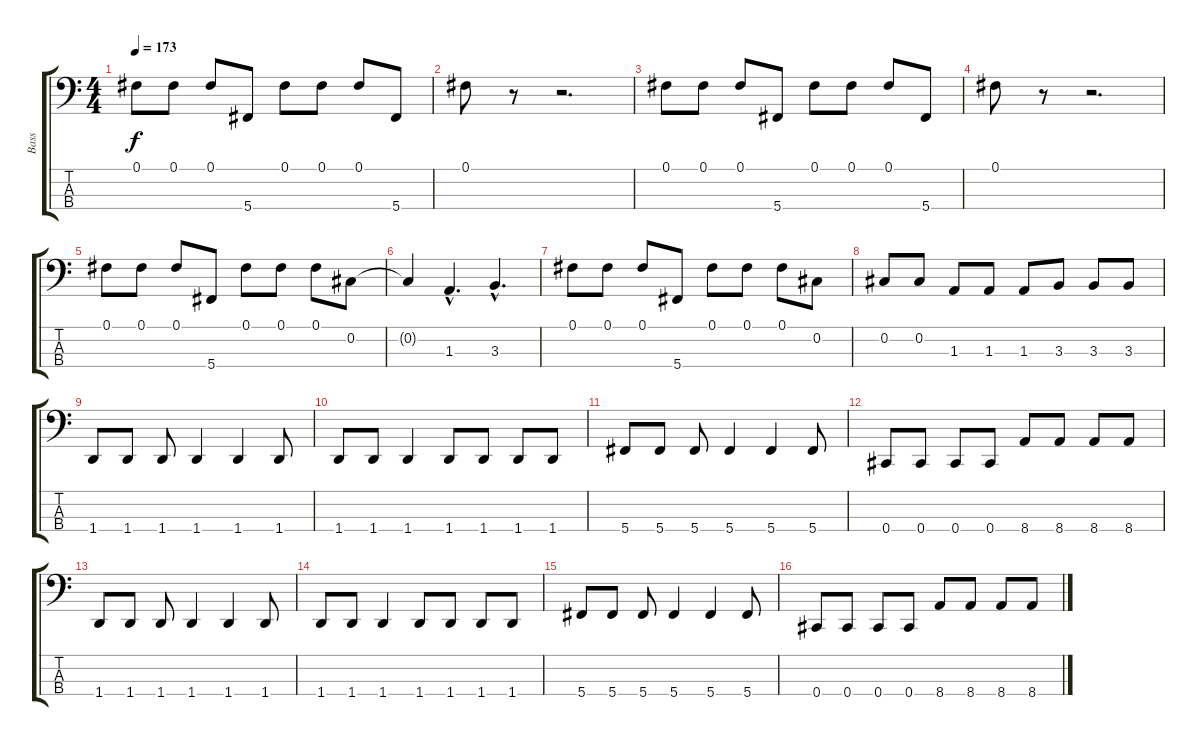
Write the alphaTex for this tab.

\track ("Bass" "Bass") {instrument electricbassfinger}
\staff {score tabs}
\tuning (Gb2 Db2 Ab1 Db1) {hide}
\ts (4 4)
\tempo 173
\clef f4
\ks c
0.1.8{dy f} 0.1.8 0.1.8 5.4.8 0.1.8 0.1.8 0.1.8 5.4.8 |
0.1.8 r.8 r.2{d} |
0.1.8 0.1.8 0.1.8 5.4.8 0.1.8 0.1.8 0.1.8 5.4.8 |
0.1.8 r.8 r.2{d} |
0.1.8 0.1.8 0.1.8 5.4.8 0.1.8 0.1.8 0.1.8 0.2.8 |
0.2{t}.4 1.3{hac}.4{d} 3.3{hac}.4{d} |
0.1.8 0.1.8 0.1.8 5.4.8 0.1.8 0.1.8 0.1.8 0.2.8 |
0.2.8 0.2.8 1.3.8 1.3.8 1.3.8 3.3.8 3.3.8 3.3.8 |
1.4.8 1.4.8 1.4.8 1.4.4 1.4.4 1.4.8 |
1.4.8 1.4.8 1.4.4 1.4.8 1.4.8 1.4.8 1.4.8 |
5.4.8 5.4.8 5.4.8 5.4.4 5.4.4 5.4.8 |
0.4.8 0.4.8 0.4.8 0.4.8 8.4.8 8.4.8 8.4.8 8.4.8 |
1.4.8 1.4.8 1.4.8 1.4.4 1.4.4 1.4.8 |
1.4.8 1.4.8 1.4.4 1.4.8 1.4.8 1.4.8 1.4.8 |
5.4.8 5.4.8 5.4.8 5.4.4 5.4.4 5.4.8 |
0.4.8 0.4.8 0.4.8 0.4.8 8.4.8 8.4.8 8.4.8 8.4.8
